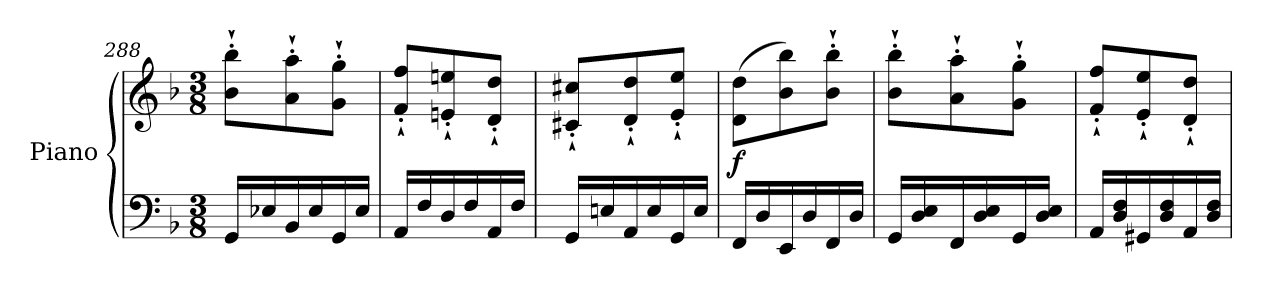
**kern	**kern	**dynam
*part1	*part1	*part1
*staff2	*staff1	*staff1/2
*I"Piano	*	*
*I'Pno	*	*
*clefF4	*clefG2	*
*k[b-]	*k[b-]	*
*M3/8	*M3/8	*
=288	=288	=288
16GG/LL	8b-\`' 8bb-\`'L	.
16E-X/	.	.
16BB-/	8a\`' 8aa\`'	.
16E-/	.	.
16GG/	8g\`' 8gg\`'J	.
16E-/JJ	.	.
!!LO:LB:g=z
=289	=289	=289
16AA/LL	8f/`' 8ff/`'L	.
16F/	.	.
16D/	8en/`' 8een/`'	.
16F/	.	.
16AA/	8d/`' 8dd/`'J	.
16F/JJ	.	.
=290	=290	=290
16GG/LL	8c#X/`' 8cc#X/`'L	.
16En/	.	.
16AA/	8d/`' 8dd/`'	.
16E/	.	.
16GG/	8e/`' 8ee/`'J	.
16E/JJ	.	.
=291	=291	=291
!	!	!LO:DY:b
16FF/LL	(8d\ 8dd\L	f
16D/	.	.
16EE/	8b-\ 8bb-\)	.
16D/	.	.
16FF/	8b-\`' 8bb-\`'J	.
16D/JJ	.	.
=292	=292	=292
16GG/LL	8b-\`' 8bb-\`'L	.
16D/ 16E/	.	.
16FF/	8a\`' 8aa\`'	.
16D/ 16E/	.	.
16GG/	8g\`' 8gg\`'J	.
16D/ 16E/JJ	.	.
=293	=293	=293
16AA/LL	8f/`' 8ff/`'L	.
16D/ 16F/	.	.
16GG#X/	8e/`' 8ee/`'	.
16D/ 16F/	.	.
16AA/	8d/`' 8dd/`'J	.
16D/ 16F/JJ	.	.
=	=	=
*-	*-	*-
